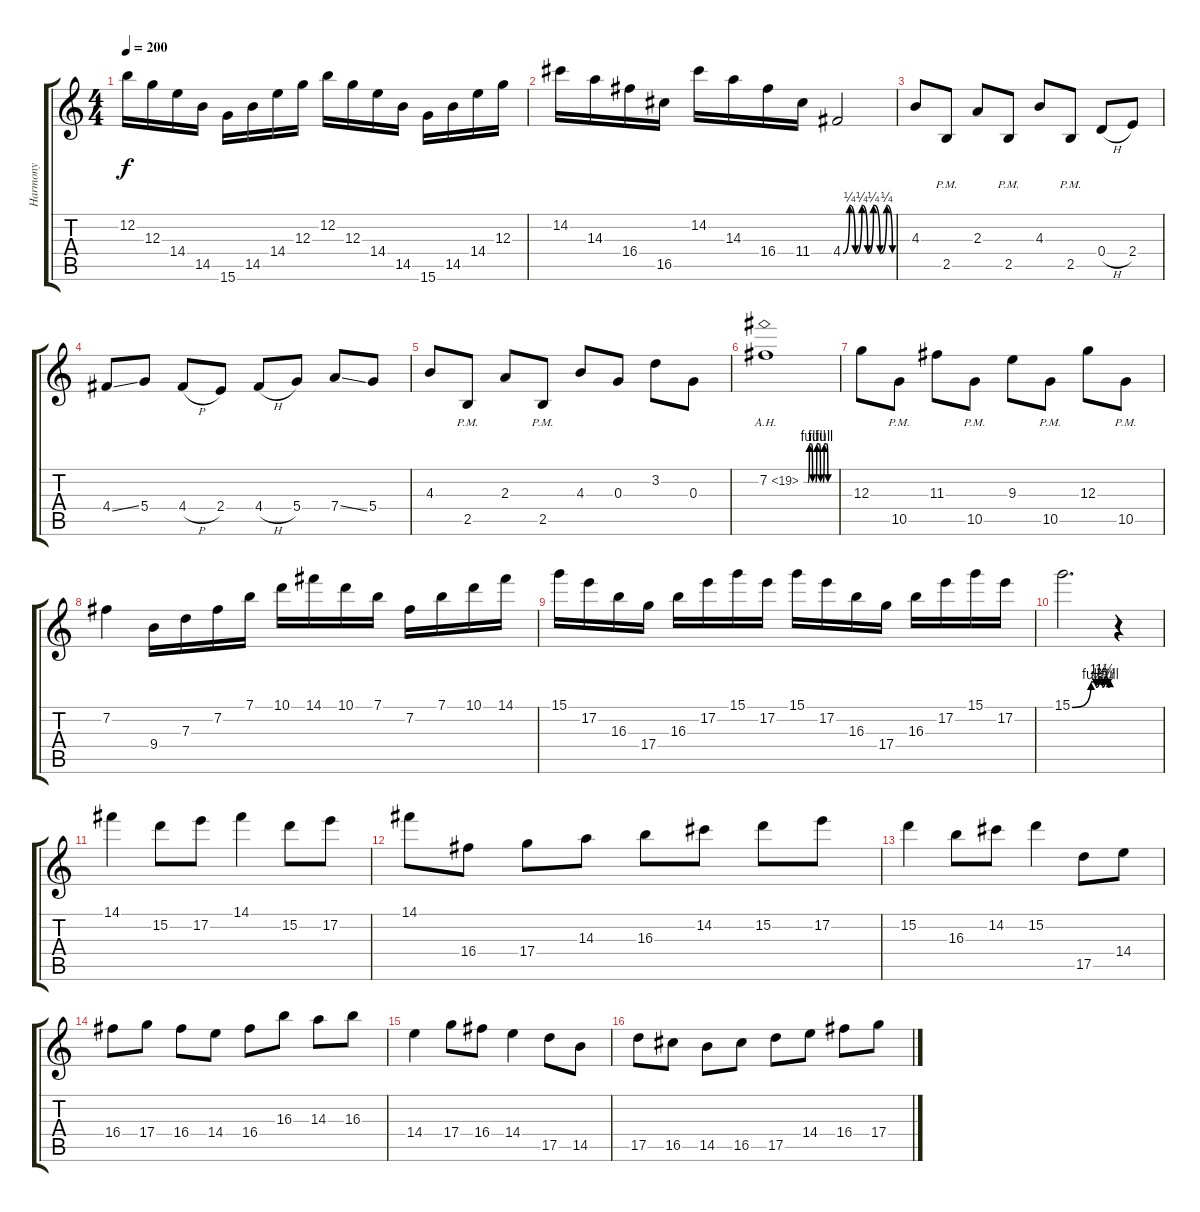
\track ("Harmony" "Harmony") {instrument distortionguitar}
\staff {score tabs}
\tuning (E4 B3 G3 D3 A2 E2) {hide}
\ts (4 4)
\tempo 200
\clef g2
\ks c
12.2.16{dy f} 12.3.16 14.4.16 14.5.16 15.6.16 14.5.16 14.4.16 12.3.16 12.2.16 12.3.16 14.4.16 14.5.16 15.6.16 14.5.16 14.4.16 12.3.16 |
14.2.16 14.3.16 16.4.16 16.5.16 14.2.16 14.3.16 16.4.16 11.4.16 4.4{be (custom 0 0 8 1 15 0 23 1 30 0 37 1 45 0 53 1 60 0)}.2 |
4.3.8 2.5{pm}.8 2.3.8 2.5{pm}.8 4.3.8 2.5{pm}.8 0.4{h}.8 2.4.8 |
4.4{ss}.8 5.4.8 4.4{h}.8 2.4.8 4.4{h}.8 5.4.8 7.4{ss}.8 5.4.8 |
4.3.8 2.5{pm}.8 2.3.8 2.5{pm}.8 4.3.8 0.3.8 3.2.8 0.3.8 |
7.2{be (custom 0 0 8 0 11 4 15 4 17 0 23 0 25 4 30 4 32 0 37 0 39 4 44 4 46 0 60 0) ah 12}.1 |
12.3.8 10.5{pm}.8 11.3.8 10.5{pm}.8 9.3.8 10.5{pm}.8 12.3.8 10.5{pm}.8 |
7.2.4 9.4.16 7.3.16 7.2.16 7.1.16 10.1.16 14.1.16 10.1.16 7.1.16 7.2.16 7.1.16 10.1.16 14.1.16 |
15.1.16 17.2.16 16.3.16 17.4.16 16.3.16 17.2.16 15.1.16 17.2.16 15.1.16 17.2.16 16.3.16 17.4.16 16.3.16 17.2.16 15.1.16 17.2.16 |
15.1{be (custom 0 0 30 4 33 4 38 3 43 5 48 3 52 5 57 3 60 4)}.2{d} r.4 |
14.1.4 15.2.8 17.2.8 14.1.4 15.2.8 17.2.8 |
14.1.8 16.4.8 17.4.8 14.3.8 16.3.8 14.2.8 15.2.8 17.2.8 |
15.2.4 16.3.8 14.2.8 15.2.4 17.5.8 14.4.8 |
16.4.8 17.4.8 16.4.8 14.4.8 16.4.8 16.3.8 14.3.8 16.3.8 |
14.4.4 17.4.8 16.4.8 14.4.4 17.5.8 14.5.8 |
17.5.8 16.5.8 14.5.8 16.5.8 17.5.8 14.4.8 16.4.8 17.4.8
